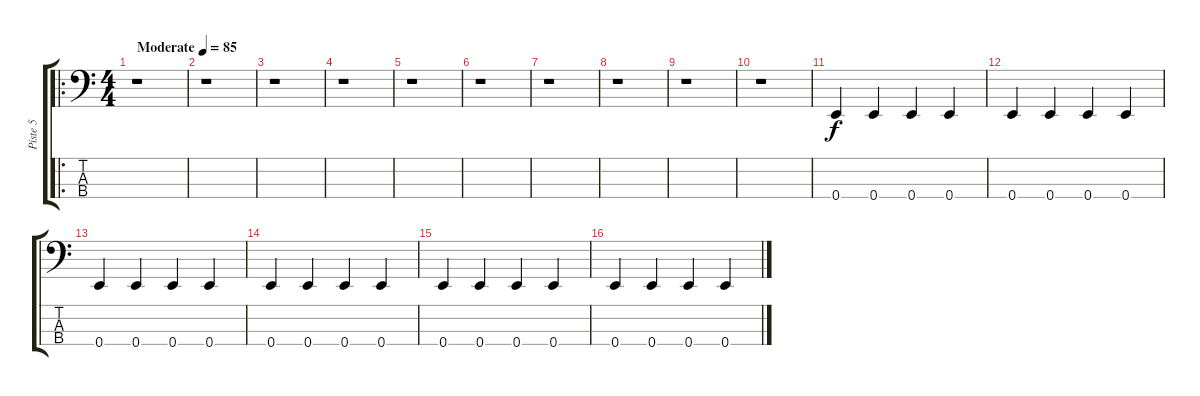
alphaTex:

\track ("Piste 5" "Piste 5") {instrument electricbassfinger}
\staff {score tabs}
\tuning (G2 D2 A1 E1) {hide}
\ro
\ts (4 4)
\tempo (85 "Moderate")
\clef f4
\ks c
r.1{dy f instrument electricbassfinger} |
r.1 |
r.1 |
r.1 |
r.1 |
r.1 |
r.1 |
r.1 |
r.1 |
r.1 |
0.4.4 0.4.4 0.4.4 0.4.4 |
0.4.4 0.4.4 0.4.4 0.4.4 |
0.4.4 0.4.4 0.4.4 0.4.4 |
0.4.4 0.4.4 0.4.4 0.4.4 |
0.4.4 0.4.4 0.4.4 0.4.4 |
0.4.4 0.4.4 0.4.4 0.4.4
